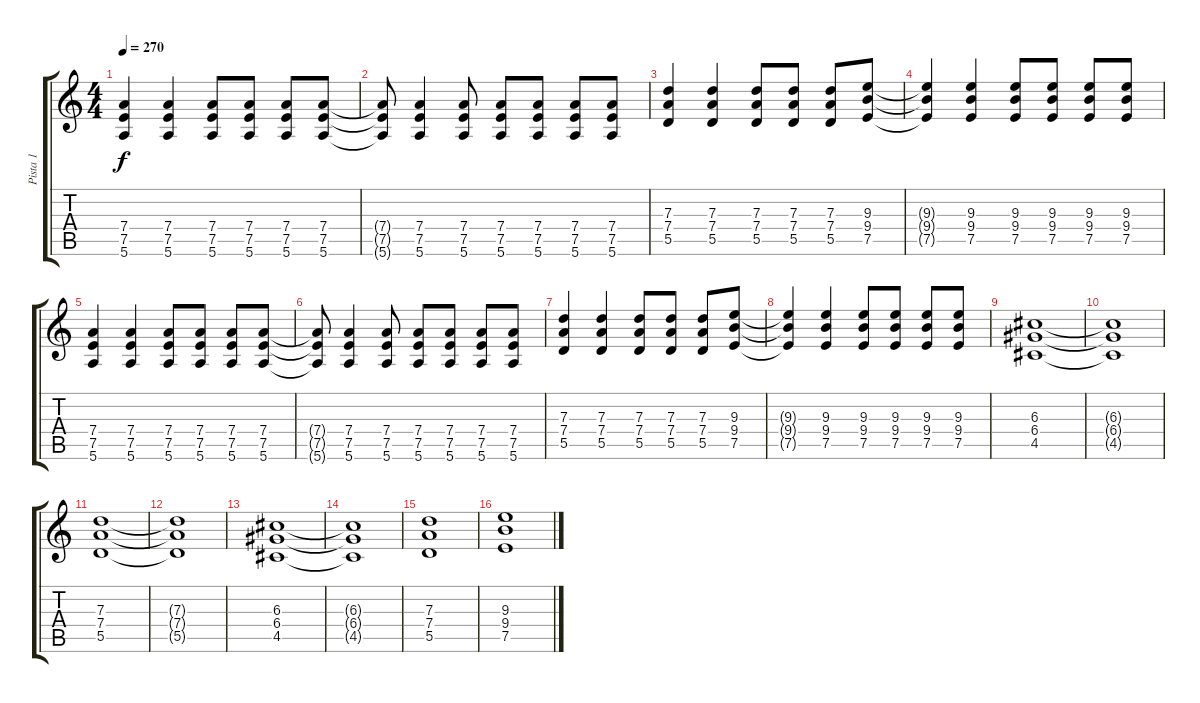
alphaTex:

\track ("Pista 1" "Pista 1") {instrument distortionguitar}
\staff {score tabs}
\tuning (E4 B3 G3 D3 A2 E2) {hide}
\ts (4 4)
\tempo 270
\clef g2
\ks c
(7.4 7.5 5.6).4{dy f} (7.4 7.5 5.6).4 (7.4 7.5 5.6).8 (7.4 7.5 5.6).8 (7.4 7.5 5.6).8 (7.4 7.5 5.6).8 |
(7.4{t} 7.5{t} 5.6{t}).8 (7.4 7.5 5.6).4 (7.4 7.5 5.6).8 (7.4 7.5 5.6).8 (7.4 7.5 5.6).8 (7.4 7.5 5.6).8 (7.4 7.5 5.6).8 |
(7.3 7.4 5.5).4 (7.3 7.4 5.5).4 (7.3 7.4 5.5).8 (7.3 7.4 5.5).8 (7.3 7.4 5.5).8 (9.3 9.4 7.5).8 |
(9.3{t} 9.4{t} 7.5{t}).4 (9.3 9.4 7.5).4 (9.3 9.4 7.5).8 (9.3 9.4 7.5).8 (9.3 9.4 7.5).8 (9.3 9.4 7.5).8 |
(7.4 7.5 5.6).4 (7.4 7.5 5.6).4 (7.4 7.5 5.6).8 (7.4 7.5 5.6).8 (7.4 7.5 5.6).8 (7.4 7.5 5.6).8 |
(7.4{t} 7.5{t} 5.6{t}).8 (7.4 7.5 5.6).4 (7.4 7.5 5.6).8 (7.4 7.5 5.6).8 (7.4 7.5 5.6).8 (7.4 7.5 5.6).8 (7.4 7.5 5.6).8 |
(7.3 7.4 5.5).4 (7.3 7.4 5.5).4 (7.3 7.4 5.5).8 (7.3 7.4 5.5).8 (7.3 7.4 5.5).8 (9.3 9.4 7.5).8 |
(9.3{t} 9.4{t} 7.5{t}).4 (9.3 9.4 7.5).4 (9.3 9.4 7.5).8 (9.3 9.4 7.5).8 (9.3 9.4 7.5).8 (9.3 9.4 7.5).8 |
(6.3 6.4 4.5).1 |
(6.3{t} 6.4{t} 4.5{t}).1 |
(7.3 7.4 5.5).1 |
(7.3{t} 7.4{t} 5.5{t}).1 |
(6.3 6.4 4.5).1 |
(6.3{t} 6.4{t} 4.5{t}).1 |
(7.3 7.4 5.5).1 |
(9.3 9.4 7.5).1
